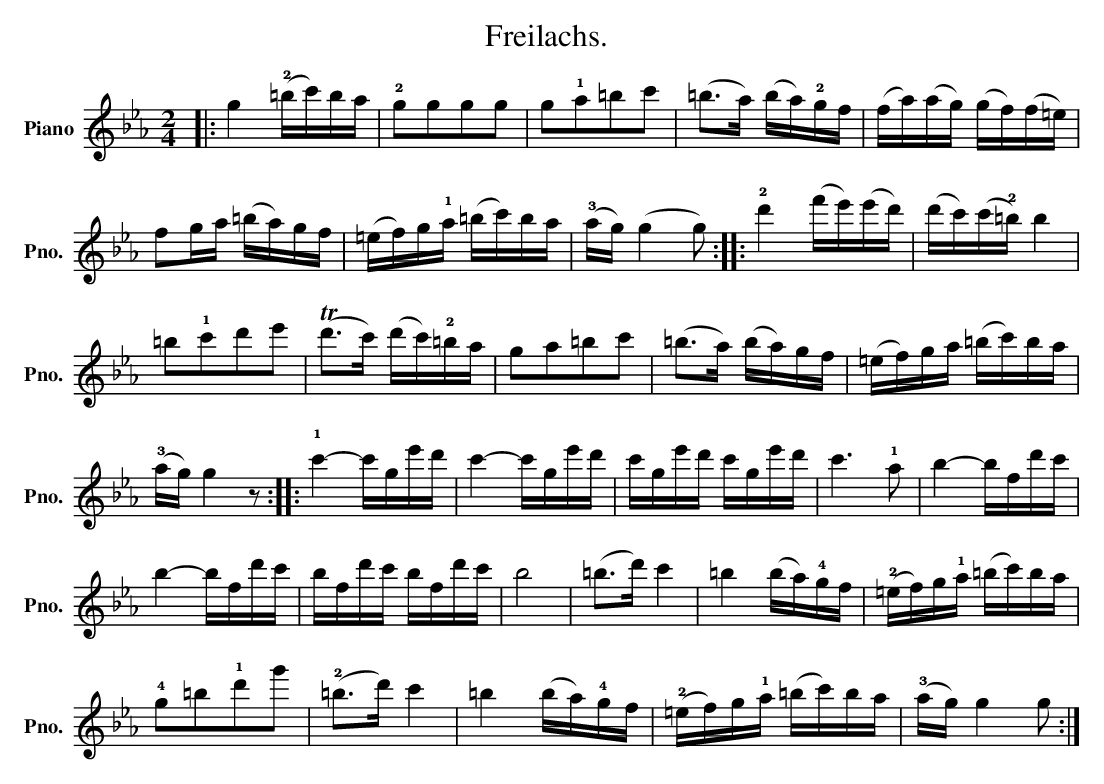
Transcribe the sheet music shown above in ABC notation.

X:1
T:Freilachs.
L:1/16
M:2/4
K:Cmin
V:1 treble nm="Piano" snm="Pno."
V:1
|: g4 (!2!=bc')ba | !2!g2g2g2g2 | g2!1!a2=b2c'2 | (=b2>a2) (ba)!2!gf | (fa)(ag) (gf)(f=e) |$ %5
 f2ga (=ba)gf | (=ef)g!1!a (=bc')ba | (!3!ag) (g4 g2) :: !2!d'4 (f'e')(e'd') | %9
 (d'c')(c'!2!=b) b4 |$ =b2!1!c'2d'2e'2 | (Td'2>c'2) (d'c')!2!=ba | g2a2=b2c'2 | (=b2>a2) (ba)gf | %14
 (=ef)ga (=bc')ba |$ (!3!ag) g4 z2 :: !1!c'4- c'ge'd' | c'4- c'ge'd' | c'ge'd' c'ge'd' | %19
 c'6 !1!a2 | b4- bfd'c' |$ b4- bfd'c' | bfd'c' bfd'c' | b8 | (=b2>d'2) c'4 | =b4 (ba)!4!gf | %26
 (!2!=ef)g!1!a (=bc')ba |$ !4!g2=b2!1!d'2g'2 | (!2!=b2>d'2) c'4 | =b4 (ba)!4!gf | %30
 (!2!=ef)g!1!a (=bc')ba | (!3!ag) g4 g2 :| %32
